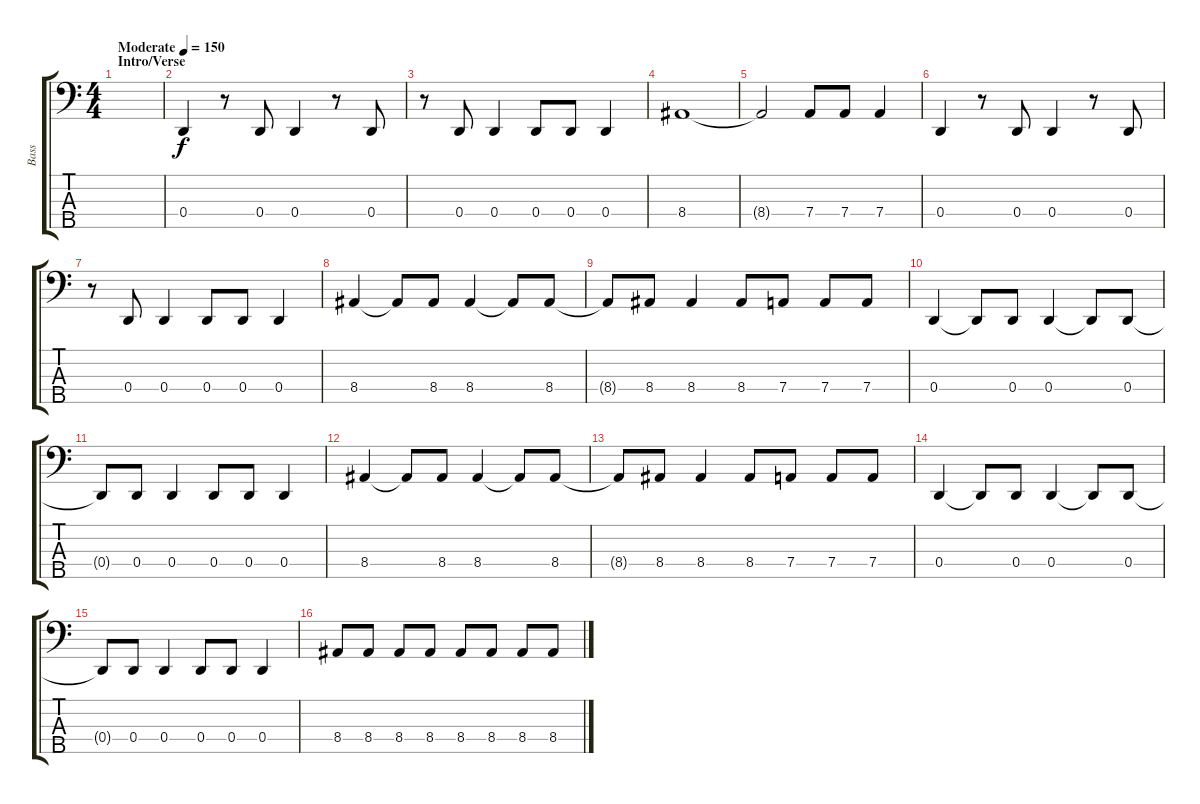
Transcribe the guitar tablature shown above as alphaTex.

\track ("Bass" "Bass") {instrument electricbassfinger}
\staff {score tabs}
\tuning (G2 D2 A1 D1 B0) {hide}
\ts (4 4)
\section ("" "Intro/Verse")
\tempo (150 "Moderate")
\clef f4
\ks c
|
0.4.4 r.8 0.4.8 0.4.4 r.8 0.4.8 |
r.8 0.4.8 0.4.4 0.4.8 0.4.8 0.4.4 |
8.4.1 |
8.4{t}.2 7.4.8 7.4.8 7.4.4 |
0.4.4 r.8 0.4.8 0.4.4 r.8 0.4.8 |
r.8 0.4.8 0.4.4 0.4.8 0.4.8 0.4.4 |
8.4.4 8.4{t}.8 8.4.8 8.4.4 8.4{t}.8 8.4.8 |
8.4{t}.8 8.4.8 8.4.4 8.4.8 7.4.8 7.4.8 7.4.8 |
0.4.4 0.4{t}.8 0.4.8 0.4.4 0.4{t}.8 0.4.8 |
0.4{t}.8 0.4.8 0.4.4 0.4.8 0.4.8 0.4.4 |
8.4.4 8.4{t}.8 8.4.8 8.4.4 8.4{t}.8 8.4.8 |
8.4{t}.8 8.4.8 8.4.4 8.4.8 7.4.8 7.4.8 7.4.8 |
0.4.4 0.4{t}.8 0.4.8 0.4.4 0.4{t}.8 0.4.8 |
0.4{t}.8 0.4.8 0.4.4 0.4.8 0.4.8 0.4.4 |
8.4.8 8.4.8 8.4.8 8.4.8 8.4.8 8.4.8 8.4.8 8.4.8
